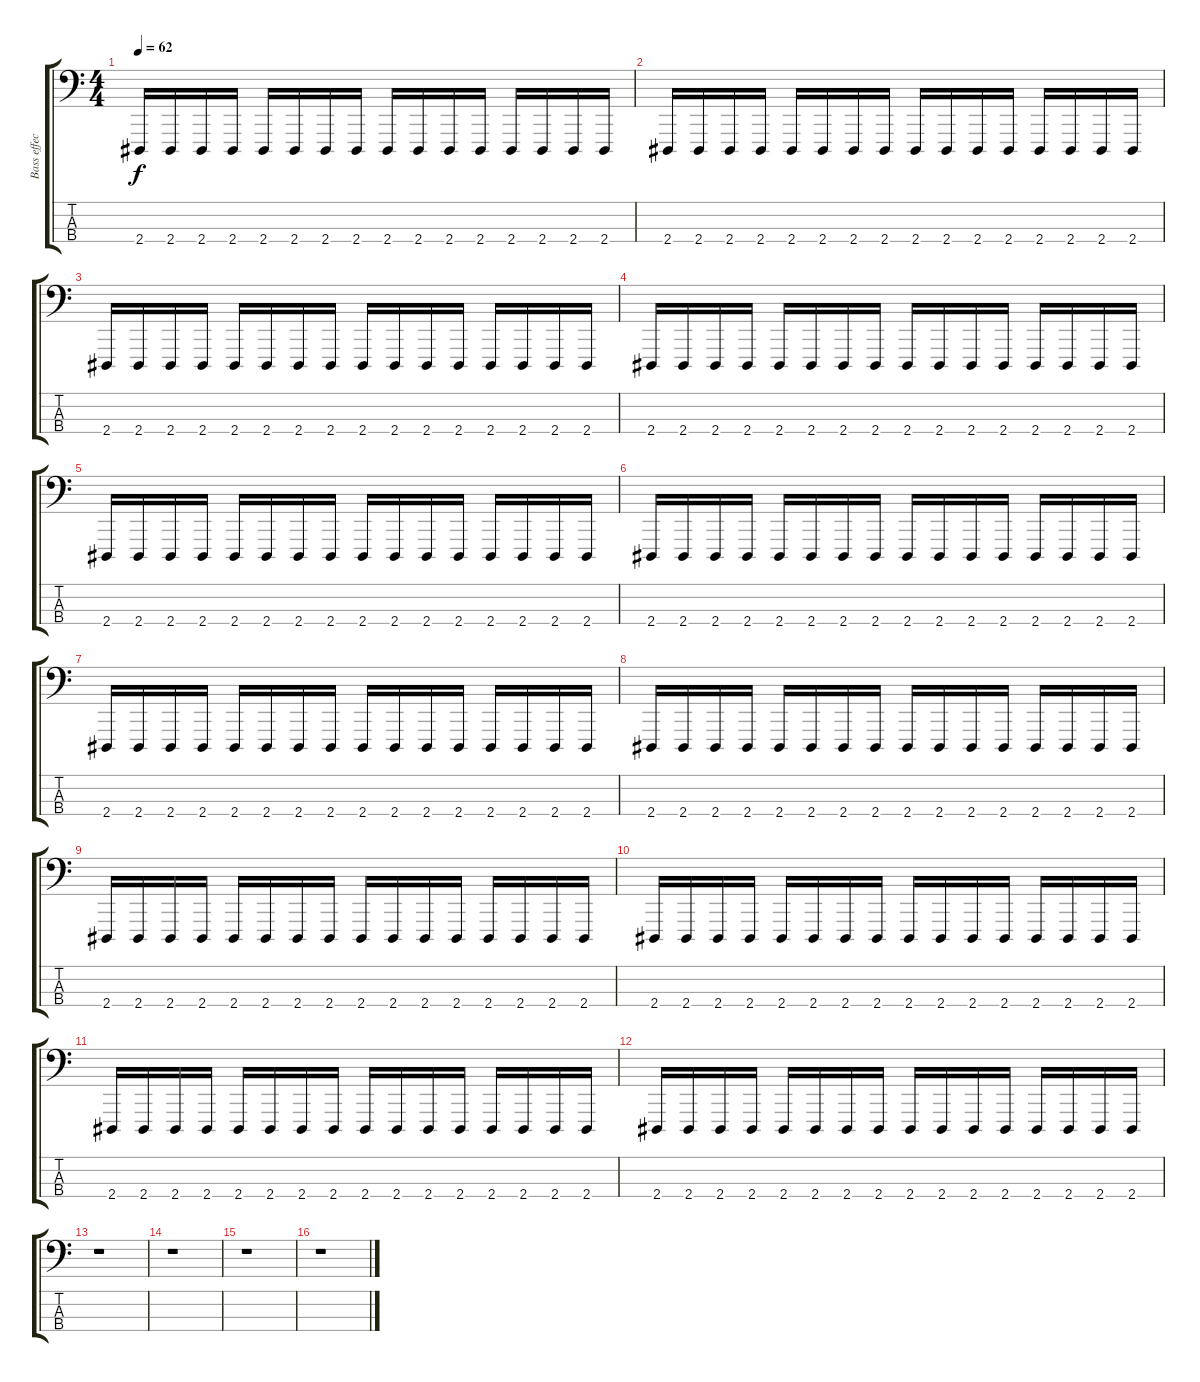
\track ("Bass effect" "Bass effec") {instrument lead2sawtooth}
\staff {score tabs}
\tuning (E2 B1 Gb1 Db1) {hide}
\ts (4 4)
\tempo 62
\clef f4
\ks c
2.4.16{dy f} 2.4.16 2.4.16 2.4.16 2.4.16 2.4.16 2.4.16 2.4.16 2.4.16 2.4.16 2.4.16 2.4.16 2.4.16 2.4.16 2.4.16 2.4.16 |
2.4.16 2.4.16 2.4.16 2.4.16 2.4.16 2.4.16 2.4.16 2.4.16 2.4.16 2.4.16 2.4.16 2.4.16 2.4.16 2.4.16 2.4.16 2.4.16 |
2.4.16 2.4.16 2.4.16 2.4.16 2.4.16 2.4.16 2.4.16 2.4.16 2.4.16 2.4.16 2.4.16 2.4.16 2.4.16 2.4.16 2.4.16 2.4.16 |
2.4.16 2.4.16 2.4.16 2.4.16 2.4.16 2.4.16 2.4.16 2.4.16 2.4.16 2.4.16 2.4.16 2.4.16 2.4.16 2.4.16 2.4.16 2.4.16 |
2.4.16 2.4.16 2.4.16 2.4.16 2.4.16 2.4.16 2.4.16 2.4.16 2.4.16 2.4.16 2.4.16 2.4.16 2.4.16 2.4.16 2.4.16 2.4.16 |
2.4.16 2.4.16 2.4.16 2.4.16 2.4.16 2.4.16 2.4.16 2.4.16 2.4.16 2.4.16 2.4.16 2.4.16 2.4.16 2.4.16 2.4.16 2.4.16 |
2.4.16{volume 0} 2.4.16 2.4.16 2.4.16 2.4.16 2.4.16 2.4.16 2.4.16 2.4.16 2.4.16 2.4.16 2.4.16 2.4.16 2.4.16 2.4.16 2.4.16 |
2.4.16 2.4.16 2.4.16 2.4.16 2.4.16 2.4.16 2.4.16 2.4.16 2.4.16 2.4.16 2.4.16 2.4.16 2.4.16 2.4.16 2.4.16 2.4.16 |
2.4.16 2.4.16 2.4.16 2.4.16 2.4.16 2.4.16 2.4.16 2.4.16 2.4.16 2.4.16 2.4.16 2.4.16 2.4.16 2.4.16 2.4.16 2.4.16 |
2.4.16 2.4.16 2.4.16 2.4.16 2.4.16 2.4.16 2.4.16 2.4.16 2.4.16 2.4.16 2.4.16 2.4.16 2.4.16 2.4.16 2.4.16 2.4.16 |
2.4.16 2.4.16 2.4.16 2.4.16 2.4.16 2.4.16 2.4.16 2.4.16 2.4.16 2.4.16 2.4.16 2.4.16 2.4.16 2.4.16 2.4.16 2.4.16 |
2.4.16 2.4.16 2.4.16 2.4.16 2.4.16 2.4.16 2.4.16 2.4.16 2.4.16 2.4.16 2.4.16 2.4.16 2.4.16 2.4.16 2.4.16 2.4.16 |
r.1 |
r.1 |
r.1 |
r.1
